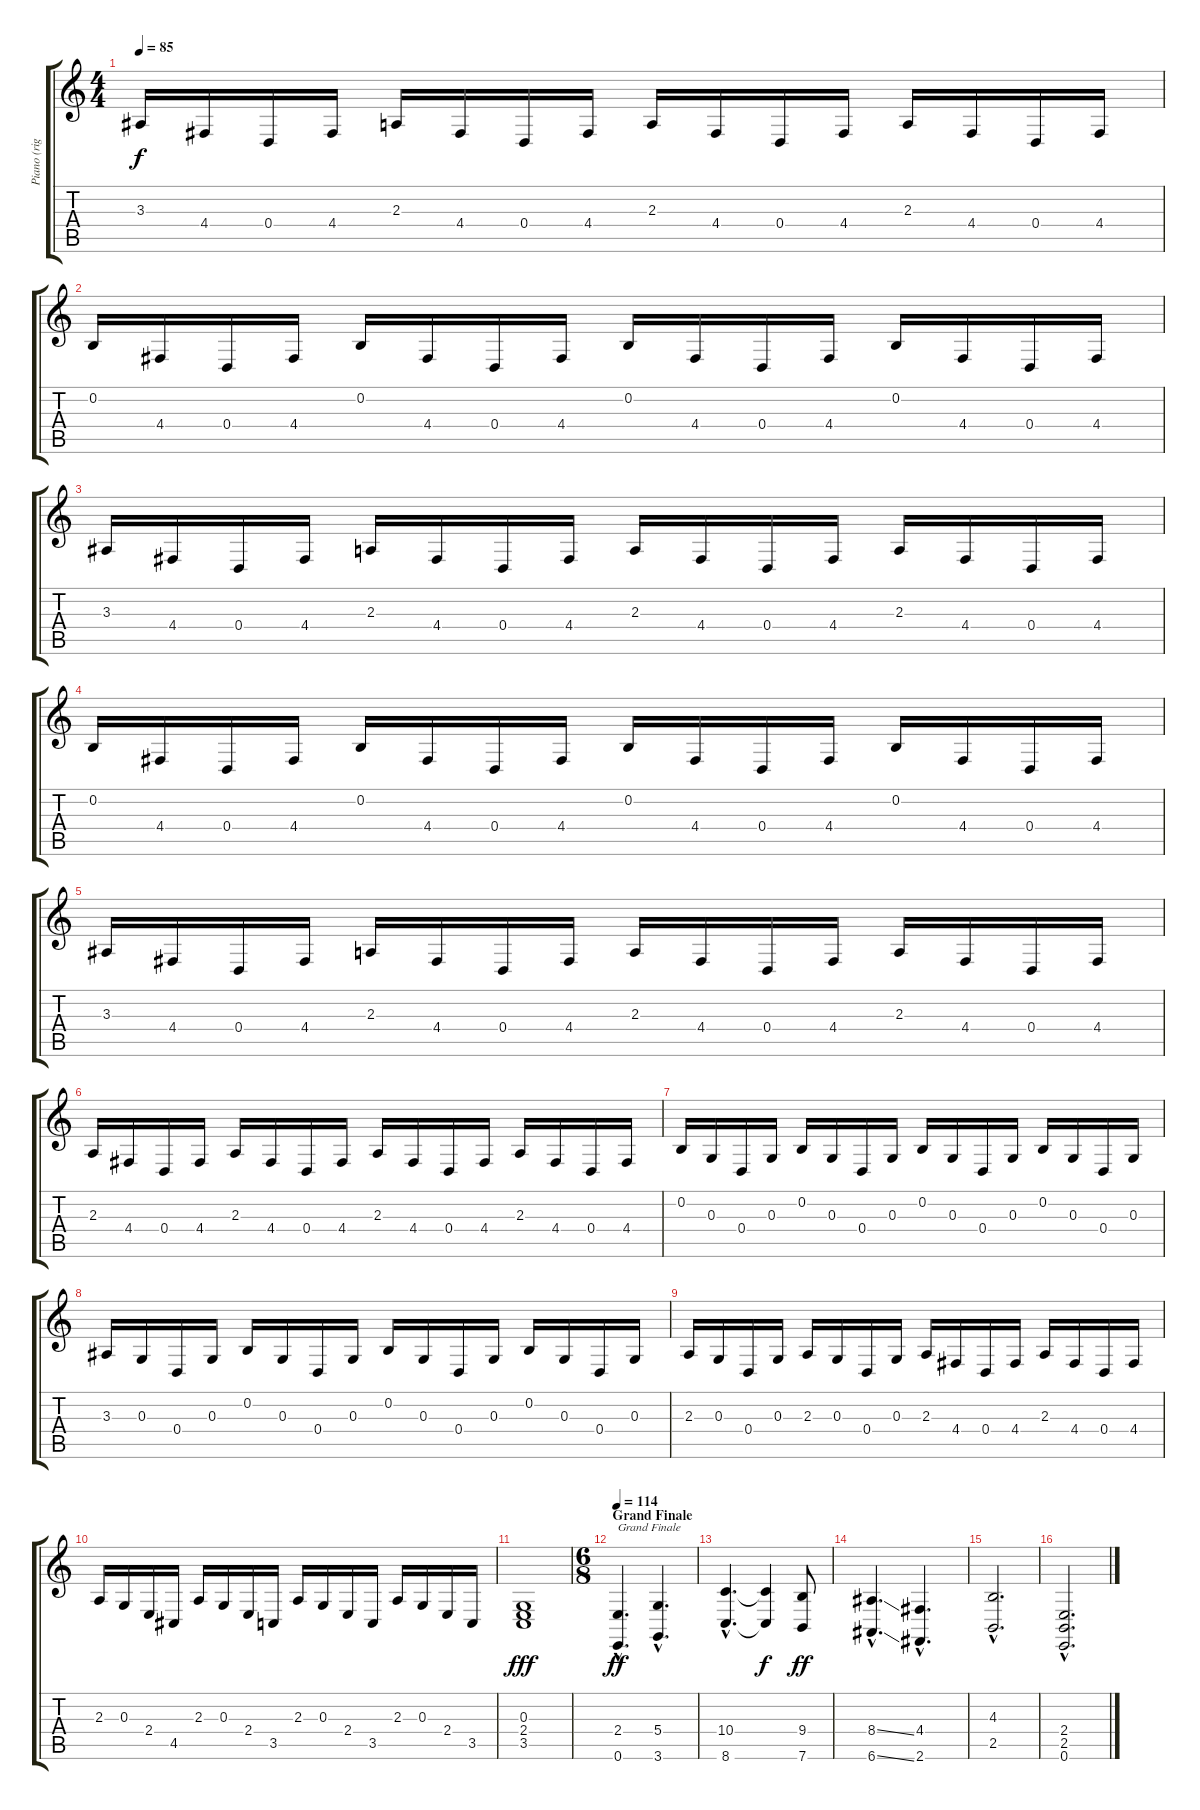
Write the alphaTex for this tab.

\track ("Piano (right hand)" "Piano (rig") {instrument brightacousticpiano}
\staff {score tabs}
\tuning (E4 B3 G3 D3 A2 E2) {hide}
\ts (4 4)
\tempo 85
\clef g2
\ks c
3.3.16{dy f} 4.4.16 0.4.16 4.4.16 2.3.16 4.4.16 0.4.16 4.4.16 2.3.16 4.4.16 0.4.16 4.4.16 2.3.16 4.4.16 0.4.16 4.4.16 |
0.2.16 4.4.16 0.4.16 4.4.16 0.2.16 4.4.16 0.4.16 4.4.16 0.2.16 4.4.16 0.4.16 4.4.16 0.2.16 4.4.16 0.4.16 4.4.16 |
3.3.16 4.4.16 0.4.16 4.4.16 2.3.16 4.4.16 0.4.16 4.4.16 2.3.16 4.4.16 0.4.16 4.4.16 2.3.16 4.4.16 0.4.16 4.4.16 |
0.2.16 4.4.16 0.4.16 4.4.16 0.2.16 4.4.16 0.4.16 4.4.16 0.2.16 4.4.16 0.4.16 4.4.16 0.2.16 4.4.16 0.4.16 4.4.16 |
3.3.16 4.4.16 0.4.16 4.4.16 2.3.16 4.4.16 0.4.16 4.4.16 2.3.16 4.4.16 0.4.16 4.4.16 2.3.16 4.4.16 0.4.16 4.4.16 |
2.3.16 4.4.16 0.4.16 4.4.16 2.3.16 4.4.16 0.4.16 4.4.16 2.3.16 4.4.16 0.4.16 4.4.16 2.3.16 4.4.16 0.4.16 4.4.16 |
0.2.16 0.3.16 0.4.16 0.3.16 0.2.16 0.3.16 0.4.16 0.3.16 0.2.16 0.3.16 0.4.16 0.3.16 0.2.16 0.3.16 0.4.16 0.3.16 |
3.3.16 0.3.16 0.4.16 0.3.16 0.2.16 0.3.16 0.4.16 0.3.16 0.2.16 0.3.16 0.4.16 0.3.16 0.2.16 0.3.16 0.4.16 0.3.16 |
2.3.16 0.3.16 0.4.16 0.3.16 2.3.16 0.3.16 0.4.16 0.3.16 2.3.16 4.4.16 0.4.16 4.4.16 2.3.16 4.4.16 0.4.16 4.4.16 |
2.3.16 0.3.16 2.4.16 4.5.16 2.3.16 0.3.16 2.4.16 3.5.16 2.3.16 0.3.16 2.4.16 3.5.16 2.3.16 0.3.16 2.4.16 3.5.16 |
(0.3 2.4 3.5).1{dy fff} |
\ts (6 8)
\section ("" "Grand Finale")
\tempo 114
(2.4{hac} 0.6{hac}).4{d txt "Grand Finale" dy ff instrument distortionguitar} (5.4{hac} 3.6{hac}).4{d} |
(10.4{hac} 8.6{hac}).4{d} (10.4{t} 8.6{t}).4{dy f} (9.4 7.6).8{dy ff} |
(8.4{ss hac} 6.6{ss hac}).4{d} (4.4{hac} 2.6{hac}).4{d} |
(4.3{hac} 2.5{hac}).2{d} |
(2.4{hac} 2.5{hac} 0.6{hac}).2{d}
